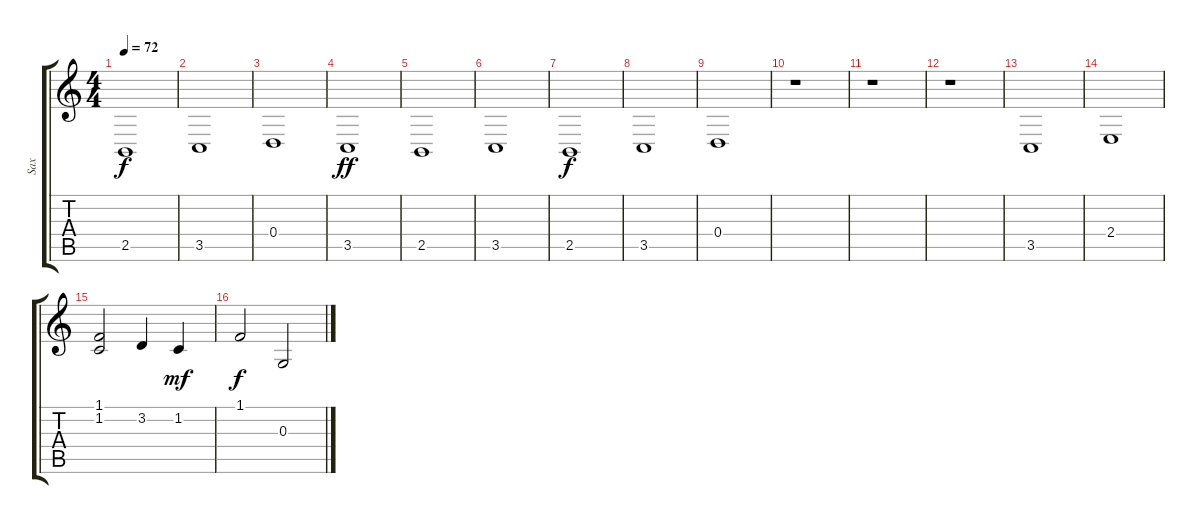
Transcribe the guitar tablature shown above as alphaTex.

\track ("Sax" "Sax") {instrument tenorsax}
\staff {score tabs}
\tuning (E4 B3 G3 D3 A2 E2) {hide}
\ts (4 4)
\tempo 72
\clef g2
\ks c
2.5.1{dy f} |
3.5.1 |
0.4.1 |
3.5.1{dy ff} |
2.5.1 |
3.5.1 |
2.5.1{dy f} |
3.5.1 |
0.4.1 |
r.1 |
r.1 |
r.1 |
3.5.1 |
2.4.1 |
(1.1 1.2).2 3.2.4 1.2.4{dy mf} |
1.1.2{dy f} 0.3.2
